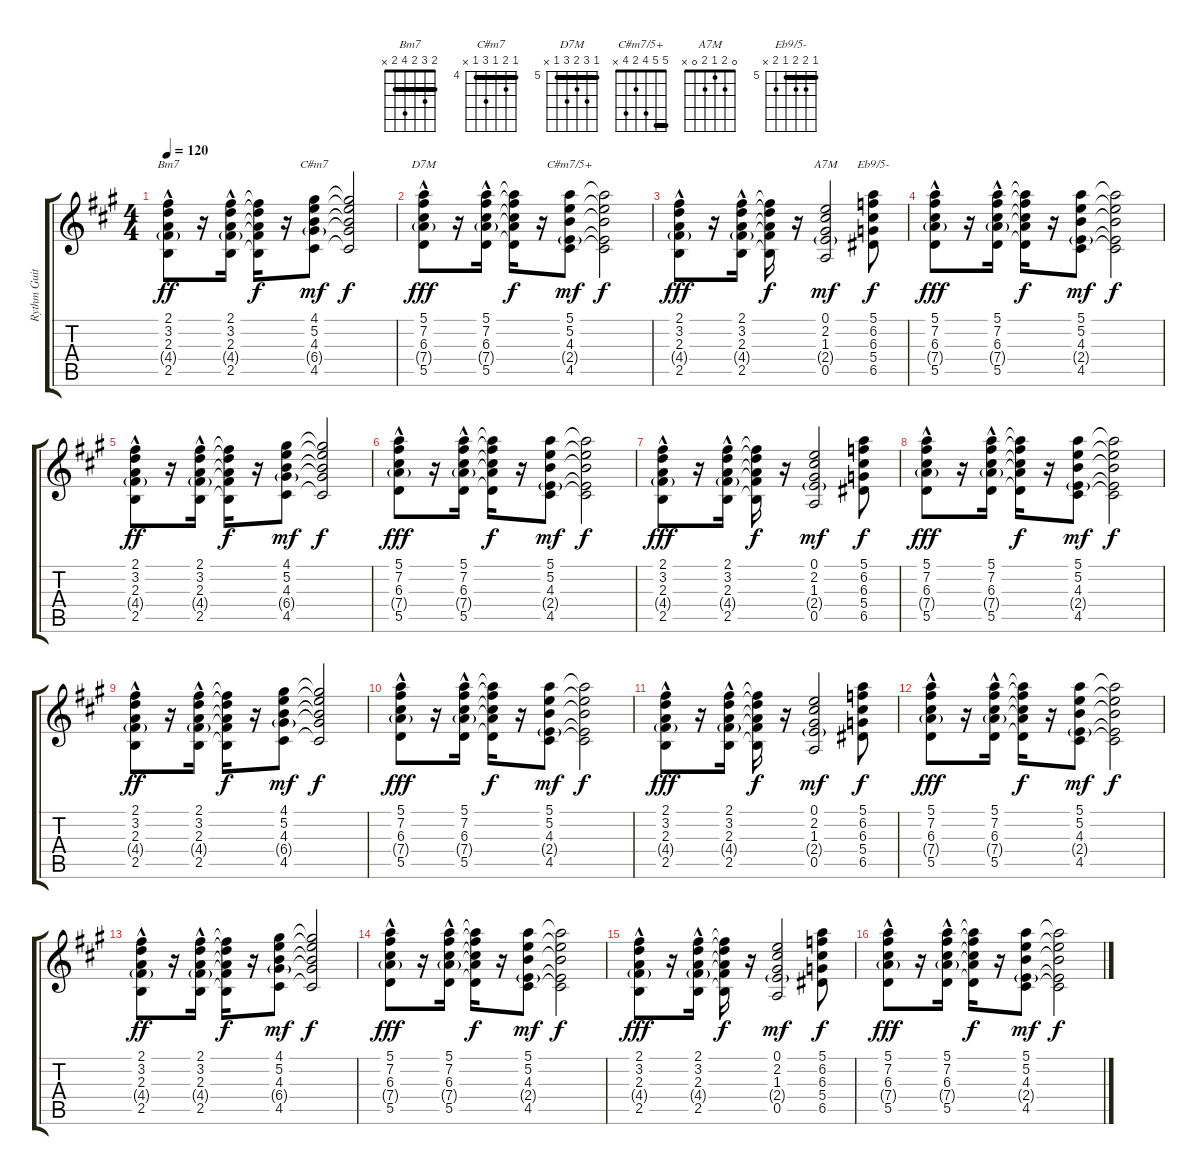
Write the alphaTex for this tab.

\track ("Rythm Guitar" "Rythm Guit") {instrument electricguitarjazz}
\staff {score tabs}
\tuning (E4 B3 G3 D3 A2 E2) {hide}
\chord ("Bm7" 2 3 2 4 2 x) {barre 2}
\chord ("C#m7" 4 5 4 6 4 x) {firstfret 4 barre 4}
\chord ("D7M" 5 7 6 7 5 x) {firstfret 5 barre 5}
\chord ("C#m7/5+" 5 5 4 2 4 x) {barre 5}
\chord ("A7M" 0 2 1 2 0 x)
\chord ("Eb9/5-" 5 6 6 5 6 x) {firstfret 5 barre 5}
\ts (4 4)
\tempo 120
\clef g2
\ks a
(2.1{hac} 3.2{hac} 2.3{hac} 4.4{g} 2.5{hac}).8{ch "Bm7" dy ff beam Down} r.16 (2.1{hac} 3.2{hac} 2.3{hac} 4.4{g} 2.5{hac}).16{beam Down beam split} (2.1{t} 3.2{t} 2.3{t} 4.4{t} 2.5{t}).16{dy f beam Down} r.16{beam merge} (4.1 5.2 4.3 6.4{g} 4.5).8{ch "C#m7" dy mf beam Down} (4.1{t} 5.2{t} 4.3{t} 6.4{t} 4.5{t}).2{dy f} |
(5.1{hac} 7.2{hac} 6.3 7.4{g} 5.5{hac}).8{ch "D7M" dy fff} r.16 (5.1{hac} 7.2{hac} 6.3{hac} 7.4{g} 5.5{hac}).16{beam split} (5.1{t} 7.2{t} 6.3{t} 7.4{t} 5.5{t}).16{dy f beam Down} r.16{beam merge} (5.1 5.2 4.3 2.4{g} 4.5).8{ch "C#m7/5+" dy mf} (5.1{t} 5.2{t} 4.3{t} 2.4{t} 4.5{t}).2{dy f beam Down} |
(2.1{hac} 3.2{hac} 2.3{hac} 4.4{g} 2.5{hac}).8{dy fff beam Down} r.16 (2.1{hac} 3.2{hac} 2.3{hac} 4.4{g} 2.5{hac}).16{beam Down beam split} (2.1{t} 3.2{t} 2.3{t} 4.4{t} 2.5{t}).16{dy f beam Down} r.16{beam merge} (0.1 2.2 1.3 2.4{g} 0.5).2{ch "A7M" dy mf} (5.1 6.2 6.3 5.4 6.5).8{ch "Eb9/5-" dy f} |
(5.1{hac} 7.2 6.3 7.4{g} 5.5{hac}).8{dy fff} r.16 (5.1{hac} 7.2{hac} 6.3{hac} 7.4{g} 5.5{hac}).16{beam split} (5.1{t} 7.2{t} 6.3{t} 7.4{t} 5.5{t}).16{dy f beam Down} r.16{beam merge} (5.1 5.2 4.3 2.4{g} 4.5).8{dy mf} (5.1{t} 5.2{t} 4.3{t} 2.4{t} 4.5{t}).2{dy f beam Down} |
(2.1{hac} 3.2{hac} 2.3{hac} 4.4{g} 2.5{hac}).8{dy ff beam Down} r.16 (2.1{hac} 3.2{hac} 2.3{hac} 4.4{g} 2.5{hac}).16{beam Down beam split} (2.1{t} 3.2{t} 2.3{t} 4.4{t} 2.5{t}).16{dy f beam Down} r.16{beam merge} (4.1 5.2 4.3 6.4{g} 4.5).8{dy mf beam Down} (4.1{t} 5.2{t} 4.3{t} 6.4{t} 4.5{t}).2{dy f} |
(5.1{hac} 7.2{hac} 6.3 7.4{g} 5.5{hac}).8{dy fff} r.16 (5.1{hac} 7.2{hac} 6.3{hac} 7.4{g} 5.5{hac}).16{beam split} (5.1{t} 7.2{t} 6.3{t} 7.4{t} 5.5{t}).16{dy f beam Down} r.16{beam merge} (5.1 5.2 4.3 2.4{g} 4.5).8{dy mf} (5.1{t} 5.2{t} 4.3{t} 2.4{t} 4.5{t}).2{dy f beam Down} |
(2.1{hac} 3.2{hac} 2.3{hac} 4.4{g} 2.5{hac}).8{dy fff beam Down} r.16 (2.1{hac} 3.2{hac} 2.3{hac} 4.4{g} 2.5{hac}).16{beam Down beam split} (2.1{t} 3.2{t} 2.3{t} 4.4{t} 2.5{t}).16{dy f beam Down} r.16{beam merge} (0.1 2.2 1.3 2.4{g} 0.5).2{dy mf} (5.1 6.2 6.3 5.4 6.5).8{dy f} |
(5.1{hac} 7.2 6.3 7.4{g} 5.5{hac}).8{dy fff} r.16 (5.1{hac} 7.2{hac} 6.3{hac} 7.4{g} 5.5{hac}).16{beam split} (5.1{t} 7.2{t} 6.3{t} 7.4{t} 5.5{t}).16{dy f beam Down} r.16{beam merge} (5.1 5.2 4.3 2.4{g} 4.5).8{dy mf} (5.1{t} 5.2{t} 4.3{t} 2.4{t} 4.5{t}).2{dy f beam Down} |
(2.1{hac} 3.2{hac} 2.3{hac} 4.4{g} 2.5{hac}).8{dy ff beam Down} r.16 (2.1{hac} 3.2{hac} 2.3{hac} 4.4{g} 2.5{hac}).16{beam Down beam split} (2.1{t} 3.2{t} 2.3{t} 4.4{t} 2.5{t}).16{dy f beam Down} r.16{beam merge} (4.1 5.2 4.3 6.4{g} 4.5).8{dy mf beam Down} (4.1{t} 5.2{t} 4.3{t} 6.4{t} 4.5{t}).2{dy f} |
(5.1{hac} 7.2{hac} 6.3 7.4{g} 5.5{hac}).8{dy fff} r.16 (5.1{hac} 7.2{hac} 6.3{hac} 7.4{g} 5.5{hac}).16{beam split} (5.1{t} 7.2{t} 6.3{t} 7.4{t} 5.5{t}).16{dy f beam Down} r.16{beam merge} (5.1 5.2 4.3 2.4{g} 4.5).8{dy mf} (5.1{t} 5.2{t} 4.3{t} 2.4{t} 4.5{t}).2{dy f beam Down} |
(2.1{hac} 3.2{hac} 2.3{hac} 4.4{g} 2.5{hac}).8{dy fff beam Down} r.16 (2.1{hac} 3.2{hac} 2.3{hac} 4.4{g} 2.5{hac}).16{beam Down beam split} (2.1{t} 3.2{t} 2.3{t} 4.4{t} 2.5{t}).16{dy f beam Down} r.16{beam merge} (0.1 2.2 1.3 2.4{g} 0.5).2{dy mf} (5.1 6.2 6.3 5.4 6.5).8{dy f} |
(5.1{hac} 7.2 6.3 7.4{g} 5.5{hac}).8{dy fff} r.16 (5.1{hac} 7.2{hac} 6.3{hac} 7.4{g} 5.5{hac}).16{beam split} (5.1{t} 7.2{t} 6.3{t} 7.4{t} 5.5{t}).16{dy f beam Down} r.16{beam merge} (5.1 5.2 4.3 2.4{g} 4.5).8{dy mf} (5.1{t} 5.2{t} 4.3{t} 2.4{t} 4.5{t}).2{dy f beam Down} |
(2.1{hac} 3.2{hac} 2.3{hac} 4.4{g} 2.5{hac}).8{dy ff beam Down} r.16 (2.1{hac} 3.2{hac} 2.3{hac} 4.4{g} 2.5{hac}).16{beam Down beam split} (2.1{t} 3.2{t} 2.3{t} 4.4{t} 2.5{t}).16{dy f beam Down} r.16{beam merge} (4.1 5.2 4.3 6.4{g} 4.5).8{dy mf beam Down} (4.1{t} 5.2{t} 4.3{t} 6.4{t} 4.5{t}).2{dy f} |
(5.1{hac} 7.2{hac} 6.3 7.4{g} 5.5{hac}).8{dy fff} r.16 (5.1{hac} 7.2{hac} 6.3{hac} 7.4{g} 5.5{hac}).16{beam split} (5.1{t} 7.2{t} 6.3{t} 7.4{t} 5.5{t}).16{dy f beam Down} r.16{beam merge} (5.1 5.2 4.3 2.4{g} 4.5).8{dy mf} (5.1{t} 5.2{t} 4.3{t} 2.4{t} 4.5{t}).2{dy f beam Down} |
(2.1{hac} 3.2{hac} 2.3{hac} 4.4{g} 2.5{hac}).8{dy fff beam Down} r.16 (2.1{hac} 3.2{hac} 2.3{hac} 4.4{g} 2.5{hac}).16{beam Down beam split} (2.1{t} 3.2{t} 2.3{t} 4.4{t} 2.5{t}).16{dy f beam Down} r.16{beam merge} (0.1 2.2 1.3 2.4{g} 0.5).2{dy mf} (5.1 6.2 6.3 5.4 6.5).8{dy f} |
(5.1{hac} 7.2 6.3 7.4{g} 5.5{hac}).8{dy fff} r.16 (5.1{hac} 7.2{hac} 6.3{hac} 7.4{g} 5.5{hac}).16{beam split} (5.1{t} 7.2{t} 6.3{t} 7.4{t} 5.5{t}).16{dy f beam Down} r.16{beam merge} (5.1 5.2 4.3 2.4{g} 4.5).8{dy mf} (5.1{t} 5.2{t} 4.3{t} 2.4{t} 4.5{t}).2{dy f beam Down}
